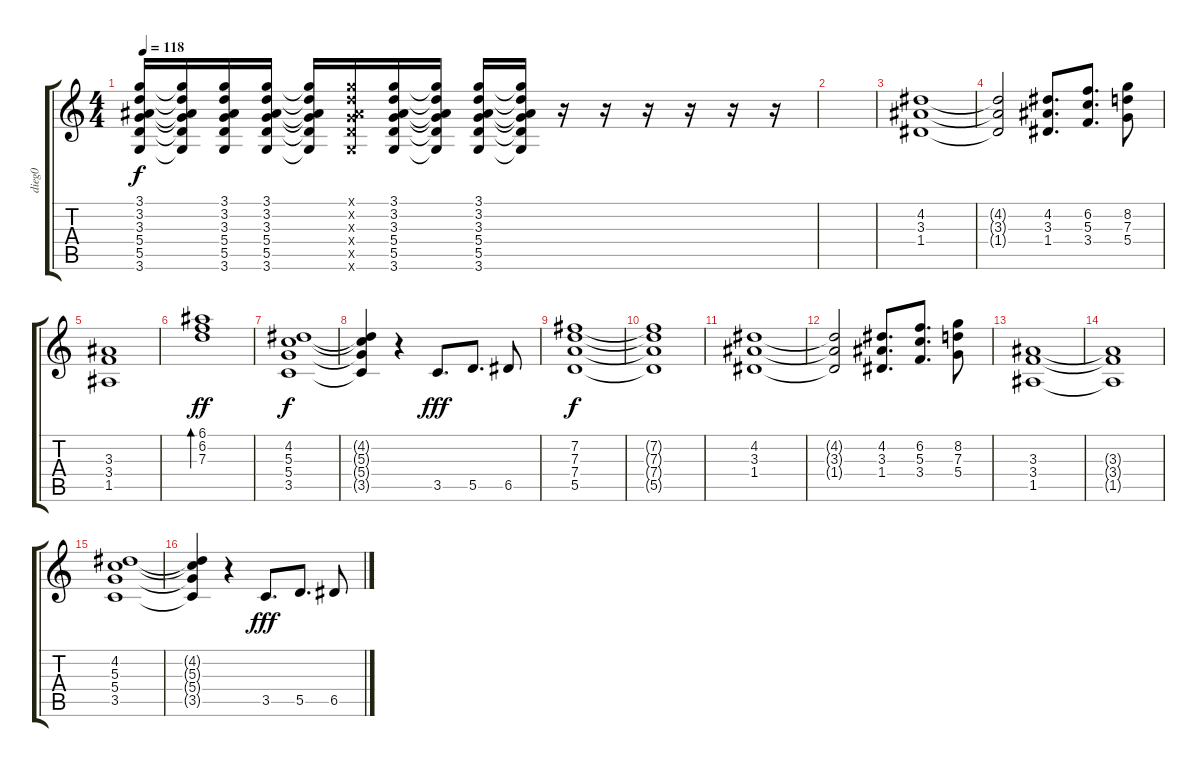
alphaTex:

\track ("dieg0" "dieg0") {instrument electricguitarclean}
\staff {score tabs}
\tuning (E4 B3 G3 D3 A2 E2) {hide}
\ts (4 4)
\tempo 118
\clef g2
\ks c
(3.1 3.2 3.3 5.4 5.5 3.6).16{dy f} (3.1{t} 3.2{t} 3.3{t} 5.4{t} 5.5{t} 3.6{t}).16 (3.1 3.2 3.3 5.4 5.5 3.6).16 (3.1 3.2 3.3 5.4 5.5 3.6).16 (3.1{t} 3.2{t} 3.3{t} 5.4{t} 5.5{t} 3.6{t}).16 (3.1{x} 3.2{x} 3.3{x} 5.4{x} 5.5{x} 3.6{x}).16 (3.1 3.2 3.3 5.4 5.5 3.6).16 (3.1{t} 3.2{t} 3.3{t} 5.4{t} 5.5{t} 3.6{t}).16 (3.1 3.2 3.3 5.4 5.5 3.6).16 (3.1{t} 3.2{t} 3.3{t} 5.4{t} 5.5{t} 3.6{t}).16 r.16 r.16 r.16 r.16 r.16 r.16 |
|
(4.2 3.3 1.4).1 |
(4.2{t} 3.3{t} 1.4{t}).2 (4.2 3.3 1.4).8{d} (6.2 5.3 3.4).8{d} (8.2 7.3 5.4).8 |
(3.3 3.4 1.5).1 |
(6.1 6.2 7.3).1{bd 480 dy ff} |
(4.2 5.3 5.4 3.5).1{dy f} |
(4.2{t} 5.3{t} 5.4{t} 3.5{t}).4 r.4 3.5.8{d dy fff} 5.5.8{d} 6.5.8 |
(7.2 7.3 7.4 5.5).1{dy f} |
(7.2{t} 7.3{t} 7.4{t} 5.5{t}).1 |
(4.2 3.3 1.4).1 |
(4.2{t} 3.3{t} 1.4{t}).2 (4.2 3.3 1.4).8{d} (6.2 5.3 3.4).8{d} (8.2 7.3 5.4).8 |
(3.3 3.4 1.5).1 |
(3.3{t} 3.4{t} 1.5{t}).1 |
(4.2 5.3 5.4 3.5).1 |
(4.2{t} 5.3{t} 5.4{t} 3.5{t}).4 r.4 3.5.8{d dy fff} 5.5.8{d} 6.5.8
